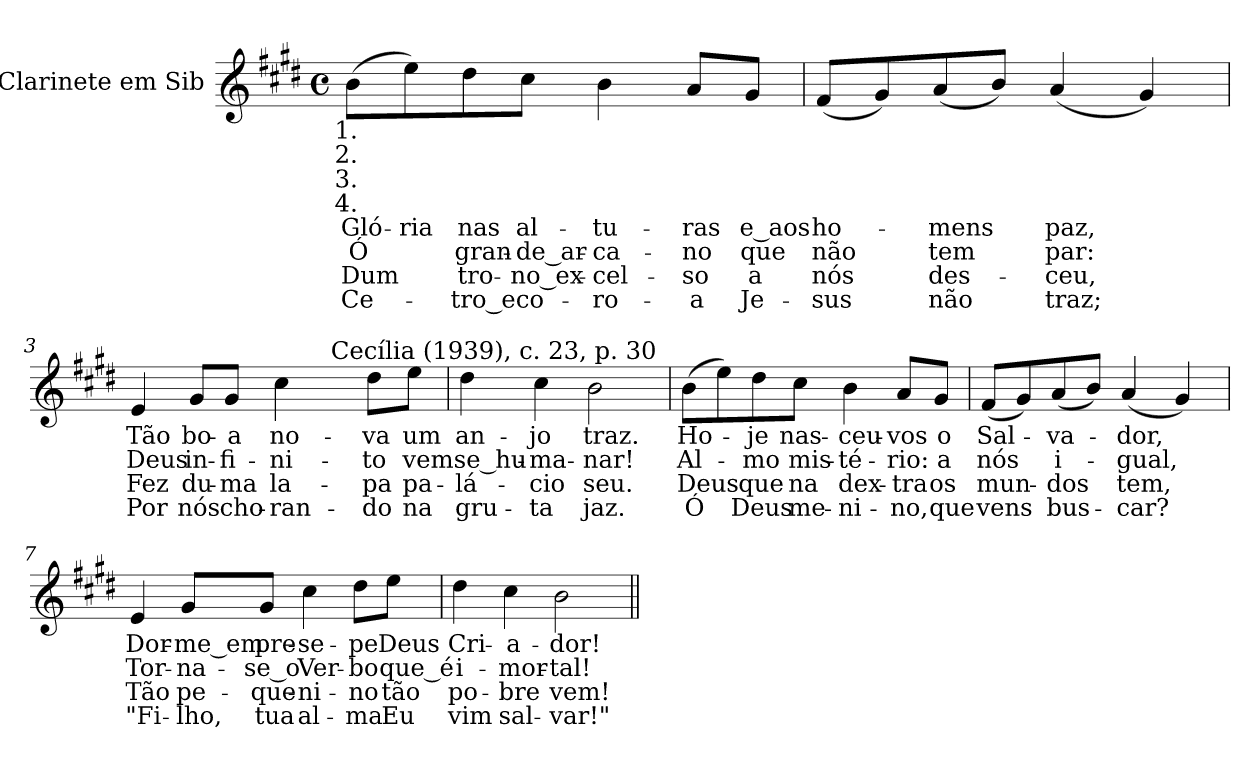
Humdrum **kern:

**kern	**text	**text	**text	**text
*part1	*part1	*part1	*part1	*part1
*staff1	*staff1	*staff1	*staff1	*staff1
*I"Clarinete em Sib	*	*	*	*
*I'Cl.	*	*	*	*
!!LO:PB:g=z
*clefG2	*	*	*	*
*ITrd1c2	*	*	*	*
*k[f#c#]	*	*	*	*
*D:	*	*	*	*
*M4/4	*	*	*	*
*met(c)	*	*	*	*
*MM72	*	*	*	*
=1	=1	=1	=1	=1
!LO:TX:b:cj:t=1.	!	!	!	!
!LO:TX:b:cj:t=2.	!	!	!	!
!LO:TX:b:cj:t=3.	!	!	!	!
!LO:TX:b:cj:t=4.	!	!	!	!
!	!LO:LY:b:color=#000000	!LO:LY:b:color=#000000	!LO:LY:b:color=#000000	!LO:LY:b:color=#000000
(8ai\L	Gló-	Ó	Dum	Ce-
!	!LO:LY:b:color=#000000	!	!	!
8ddi\)	-ria	.	.	.
!	!LO:LY:b:color=#000000	!LO:LY:b:color=#000000	!LO:LY:b:color=#000000	!LO:LY:b:color=#000000
8cc#i\	nas	gran-	tro-	-tro_e
!	!LO:LY:b:color=#000000	!LO:LY:b:color=#000000	!LO:LY:b:color=#000000	!LO:LY:b:color=#000000
8bi\J	al-	-de_ar-	-no_ex-	co-
!	!LO:LY:b:color=#000000	!LO:LY:b:color=#000000	!LO:LY:b:color=#000000	!LO:LY:b:color=#000000
4ai\	-tu-	-ca-	-cel-	-ro-
!	!LO:LY:b:color=#000000	!LO:LY:b:color=#000000	!LO:LY:b:color=#000000	!LO:LY:b:color=#000000
8gi/L	-ras	-no	-so	-a
!	!LO:LY:b:color=#000000	!LO:LY:b:color=#000000	!LO:LY:b:color=#000000	!LO:LY:b:color=#000000
8f#i/J	e_aos	que	a	Je-
=2	=2	=2	=2	=2
!	!LO:LY:b:color=#000000	!LO:LY:b:color=#000000	!LO:LY:b:color=#000000	!LO:LY:b:color=#000000
(8ei/L	ho-	não	nós	-sus
8f#i/)	.	.	.	.
!	!LO:LY:b:color=#000000	!LO:LY:b:color=#000000	!LO:LY:b:color=#000000	!LO:LY:b:color=#000000
(8gi/	-mens	tem	des-	não
8ai/J)	.	.	.	.
!	!LO:LY:b:color=#000000	!LO:LY:b:color=#000000	!LO:LY:b:color=#000000	!LO:LY:b:color=#000000
(4gi/	paz,	par:	-ceu,	traz;
4f#i/)	.	.	.	.
=3	=3	=3	=3	=3
!	!LO:LY:b:color=#000000	!LO:LY:b:color=#000000	!LO:LY:b:color=#000000	!LO:LY:b:color=#000000
*^	*	*	*	*
4di/	2ryy	Tão	Deus	Fez	Por
!	!	!LO:LY:b:color=#000000	!LO:LY:b:color=#000000	!LO:LY:b:color=#000000	!LO:LY:b:color=#000000
8f#i/L	.	bo-	in-	du-	nós
!	!	!LO:LY:b:color=#000000	!LO:LY:b:color=#000000	!LO:LY:b:color=#000000	!LO:LY:b:color=#000000
8f#i/J	.	-a	-fi-	-ma	cho-
!	!	!LO:LY:b:color=#000000	!LO:LY:b:color=#000000	!LO:LY:b:color=#000000	!LO:LY:b:color=#000000
4bi\	16ryy	no-	-ni-	la-	-ran-
.	32ryy	.	.	.	.
.	64ryy	.	.	.	.
.	128ryy	.	.	.	.
.	1024ryy	.	.	.	.
!	!LO:TX:a:t=Cecília (1939), c. 23, p. 30	!	!	!	!
.	4ryy	.	.	.	.
!	!	!LO:LY:b:color=#000000	!LO:LY:b:color=#000000	!LO:LY:b:color=#000000	!LO:LY:b:color=#000000
8cc#i\L	.	-va	-to	-pa	-do
.	8ryy	.	.	.	.
!	!	!LO:LY:b:color=#000000	!LO:LY:b:color=#000000	!LO:LY:b:color=#000000	!LO:LY:b:color=#000000
8ddi\J	.	um	vem	pa-	na
.	256..ryy	.	.	.	.
*v	*v	*	*	*	*
=4	=4	=4	=4	=4
*^	*	*	*	*
!	!	!LO:LY:b:color=#000000	!LO:LY:b:color=#000000	!LO:LY:b:color=#000000	!LO:LY:b:color=#000000
*v	*v	*	*	*	*
4cc#i\	an-	se_hu-	-lá-	gru-
!	!LO:LY:b:color=#000000	!LO:LY:b:color=#000000	!LO:LY:b:color=#000000	!LO:LY:b:color=#000000
4bi\	-jo	-ma-	-cio	-ta
!	!LO:LY:b:color=#000000	!LO:LY:b:color=#000000	!LO:LY:b:color=#000000	!LO:LY:b:color=#000000
2ai\	traz.	-nar!	seu.	jaz.
!!LO:LB:g=z
=5	=5	=5	=5	=5
!	!LO:LY:b:color=#000000	!LO:LY:b:color=#000000	!LO:LY:b:color=#000000	!LO:LY:b:color=#000000
(8ai\L	Ho-	Al-	Deus	Ó
8ddi\)	.	.	.	.
!	!LO:LY:b:color=#000000	!LO:LY:b:color=#000000	!LO:LY:b:color=#000000	!LO:LY:b:color=#000000
8cc#i\	-je	-mo	que	Deus
!	!LO:LY:b:color=#000000	!LO:LY:b:color=#000000	!LO:LY:b:color=#000000	!LO:LY:b:color=#000000
8bi\J	nas-	mis-	na	me-
!	!LO:LY:b:color=#000000	!LO:LY:b:color=#000000	!LO:LY:b:color=#000000	!LO:LY:b:color=#000000
4ai\	-ceu-	-té-	dex-	-ni-
!	!LO:LY:b:color=#000000	!LO:LY:b:color=#000000	!LO:LY:b:color=#000000	!LO:LY:b:color=#000000
8gi/L	-vos	-rio:	-tra	-no,
!	!LO:LY:b:color=#000000	!LO:LY:b:color=#000000	!LO:LY:b:color=#000000	!LO:LY:b:color=#000000
8f#i/J	o	a	os	que
=6	=6	=6	=6	=6
!	!LO:LY:b:color=#000000	!LO:LY:b:color=#000000	!LO:LY:b:color=#000000	!LO:LY:b:color=#000000
(8ei/L	Sal-	nós	mun-	vens
8f#i/)	.	.	.	.
!	!LO:LY:b:color=#000000	!LO:LY:b:color=#000000	!LO:LY:b:color=#000000	!LO:LY:b:color=#000000
(8gi/	-va-	i-	-dos	bus-
8ai/J)	.	.	.	.
!	!LO:LY:b:color=#000000	!LO:LY:b:color=#000000	!LO:LY:b:color=#000000	!LO:LY:b:color=#000000
(4gi/	-dor,	-gual,	tem,	-car?
4f#i/)	.	.	.	.
=7	=7	=7	=7	=7
!	!LO:LY:b:color=#000000	!LO:LY:b:color=#000000	!LO:LY:b:color=#000000	!LO:LY:b:color=#000000
4di/	Dor-	Tor-	Tão	"Fi-
!	!LO:LY:b:color=#000000	!LO:LY:b:color=#000000	!LO:LY:b:color=#000000	!LO:LY:b:color=#000000
8f#i/L	-me_em	-na-	pe-	-lho,
!	!LO:LY:b:color=#000000	!LO:LY:b:color=#000000	!LO:LY:b:color=#000000	!LO:LY:b:color=#000000
8f#i/J	pre-	-se_o	-que-	tua
!	!LO:LY:b:color=#000000	!LO:LY:b:color=#000000	!LO:LY:b:color=#000000	!LO:LY:b:color=#000000
4bi\	-se-	Ver-	-ni-	al-
!	!LO:LY:b:color=#000000	!LO:LY:b:color=#000000	!LO:LY:b:color=#000000	!LO:LY:b:color=#000000
8cc#i\L	-pe	-bo	-no	-ma
!	!LO:LY:b:color=#000000	!LO:LY:b:color=#000000	!LO:LY:b:color=#000000	!LO:LY:b:color=#000000
8ddi\J	Deus	que_é	tão	Eu
=8	=8	=8	=8	=8
!	!LO:LY:b:color=#000000	!LO:LY:b:color=#000000	!LO:LY:b:color=#000000	!LO:LY:b:color=#000000
4cc#i\	Cri-	i-	po-	vim
!	!LO:LY:b:color=#000000	!LO:LY:b:color=#000000	!LO:LY:b:color=#000000	!LO:LY:b:color=#000000
4bi\	-a-	-mor-	-bre	sal-
!	!LO:LY:b:color=#000000	!LO:LY:b:color=#000000	!LO:LY:b:color=#000000	!LO:LY:b:color=#000000
2ai\	-dor!	-tal!	vem!	-var!"
=||	=||	=||	=||	=||
*-	*-	*-	*-	*-
